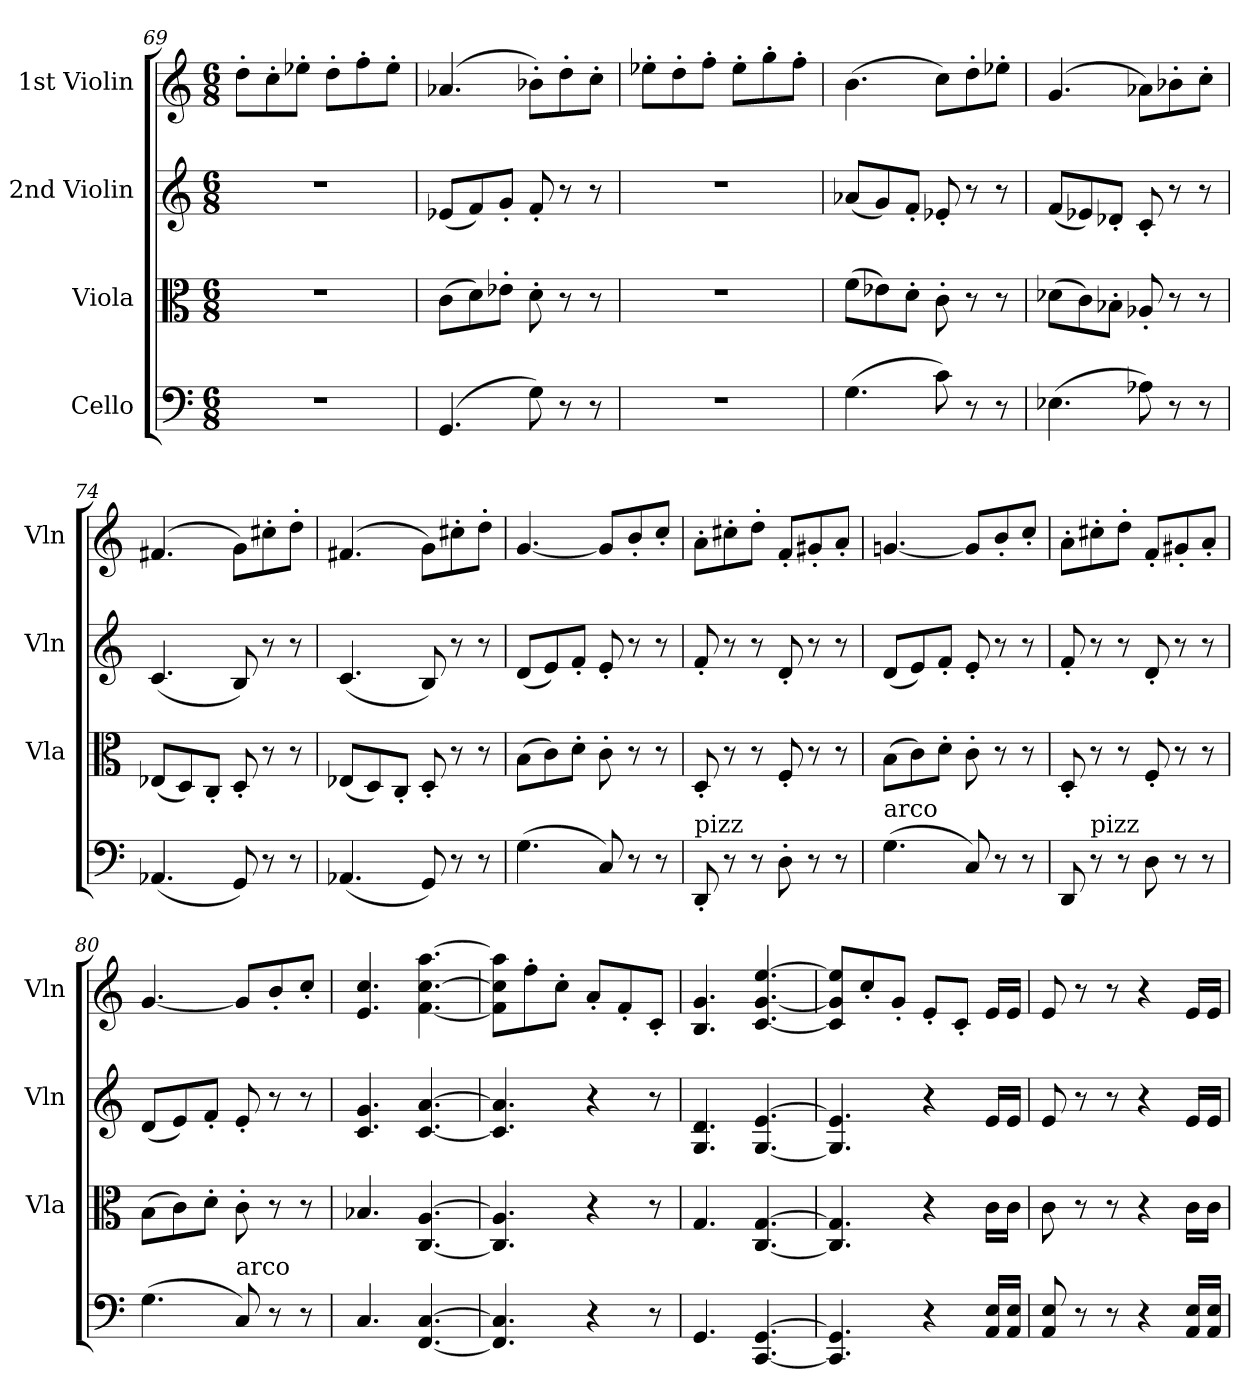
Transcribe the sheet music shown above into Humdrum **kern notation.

**kern	**kern	**kern	**kern
*part4	*part3	*part2	*part1
*staff4	*staff3	*staff2	*staff1
*I"Cello	*I"Viola	*I"2nd Violin	*I"1st Violin
*	*I'Vla	*I'Vln	*I'Vln
*clefF4	*clefC3	*clefG2	*clefG2
*k[]	*k[]	*k[]	*k[]
*C:	*C:	*C:	*C:
*M6/8	*M6/8	*M6/8	*M6/8
=69	=69	=69	=69
2.r	2.r	2.r	8dd'L
.	.	.	8cc'
.	.	.	8ee-X'J
.	.	.	8dd'L
.	.	.	8ff'
.	.	.	8ee-'J
=70	=70	=70	=70
(4.GG	(8cL	(8e-XL	(4.a-X
.	8d)	8f)	.
.	8e-X'J	8g'J	.
8G)	8d'	8f'	8b-X'L)
8r	8r	8r	8dd'
8r	8r	8r	8cc'J
=71	=71	=71	=71
2.r	2.r	2.r	8ee-X'L
.	.	.	8dd'
.	.	.	8ff'J
.	.	.	8ee-'L
.	.	.	8gg'
.	.	.	8ff'J
=72	=72	=72	=72
(4.G	(8fL	(8a-XL	(4.b
.	8e-X)	8g)	.
.	8d'J	8f'J	.
8c)	8c'	8e-X'	8ccL)
8r	8r	8r	8dd'
8r	8r	8r	8ee-X'J
=73	=73	=73	=73
(4.E-X	(8d-XL	(8fL	(4.g
.	8c)	8e-X)	.
.	8B-X'J	8d-X'J	.
8A-X)	8A-X'	8c'	8a-XL)
8r	8r	8r	8b-X'
8r	8r	8r	8cc'J
=74	=74	=74	=74
(4.AA-X	(8E-XL	(4.c	(4.f#X
.	8D)	.	.
.	8C'J	.	.
8GG)	8D'	8B)	8gL)
8r	8r	8r	8cc#X'
8r	8r	8r	8dd'J
=75	=75	=75	=75
(4.AA-X	(8E-XL	(4.c	(4.f#X
.	8D)	.	.
.	8C'J	.	.
8GG)	8D'	8B)	8gL)
8r	8r	8r	8cc#X'
8r	8r	8r	8dd'J
=76	=76	=76	=76
(4.G	(8BL	(8dL	[4.g
.	8c)	8e)	.
.	8d'J	8f'J	.
8C)	8c'	8e'	8gL]
8r	8r	8r	8b'
8r	8r	8r	8cc'J
=77	=77	=77	=77
!LO:TX:a:t=pizz	!	!	!
8DD'	8D'	8f'	8a'L
8r	8r	8r	8cc#X'
8r	8r	8r	8dd'J
8D'	8F'	8d'	8f'L
8r	8r	8r	8g#X'
8r	8r	8r	8a'J
=78	=78	=78	=78
!LO:TX:a:t=arco	!	!	!
(4.G	(8BL	(8dL	[4.gn
.	8c)	8e)	.
.	8d'J	8f'J	.
8C)	8c'	8e'	8gL]
8r	8r	8r	8b'
8r	8r	8r	8cc'J
=79	=79	=79	=79
8DD	8D'	8f'	8a'L
!LO:TX:a:t=pizz	!	!	!
8r	8r	8r	8cc#X'
8r	8r	8r	8dd'J
8D	8F'	8d'	8f'L
8r	8r	8r	8g#X'
8r	8r	8r	8a'J
=80	=80	=80	=80
(4.G	(8BL	(8dL	[4.g
.	8c)	8e)	.
.	8d'J	8f'J	.
!LO:TX:a:t=arco	!	!	!
8C)	8c'	8e'	8gL]
8r	8r	8r	8b'
8r	8r	8r	8cc'J
=81	=81	=81	=81
4.C	4.B-X	4.c 4.g	4.e 4.cc
[4.FF [4.C	[4.C [4.A	[4.c [4.a	[4.f [4.cc [4.aa
=82	=82	=82	=82
4.FF] 4.C]	4.C] 4.A]	4.c] 4.a]	8f] 8cc] 8aa]L
.	.	.	8ff'
.	.	.	8cc'J
4r	4r	4r	8a'L
.	.	.	8f'
8r	8r	8r	8c'J
=83	=83	=83	=83
4.GG	4.G	4.G 4.d	4.B 4.g
[4.CC [4.GG	[4.C [4.G	[4.G [4.e	[4.c [4.g [4.ee
=84	=84	=84	=84
4.CC] 4.GG]	4.C] 4.G]	4.G] 4.e]	8c] 8g] 8ee]L
.	.	.	8cc'
.	.	.	8g'J
4r	4r	4r	8e'L
.	.	.	8c'J
16AA 16ELL	16cLL	16eLL	16eLL
16AA 16EJJ	16cJJ	16eJJ	16eJJ
=85	=85	=85	=85
8AA 8E	8c	8e	8e
8r	8r	8r	8r
8r	8r	8r	8r
4r	4r	4r	4r
16AA 16ELL	16cLL	16eLL	16eLL
16AA 16EJJ	16cJJ	16eJJ	16eJJ
=	=	=	=
*-	*-	*-	*-
